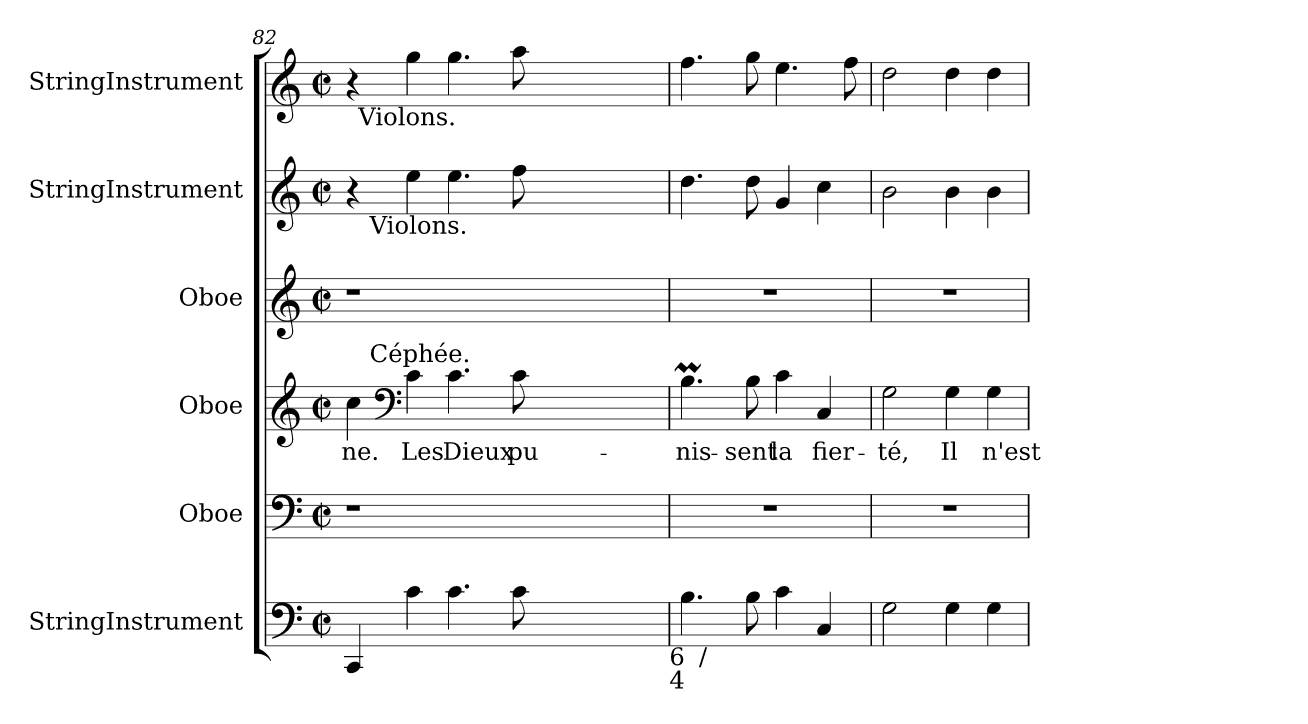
**kern	**kern	**kern	**text	**kern	**kern	**kern
*part6	*part5	*part4	*part4	*part3	*part2	*part1
*staff6	*staff5	*staff4	*staff4	*staff3	*staff2	*staff1
*I"StringInstrument	*I"Oboe	*I"Oboe	*	*I"Oboe	*I"StringInstrument	*I"StringInstrument
*I'Str	*I'Ob	*I'Ob	*	*I'Ob	*I'Str	*I'Str
*clefF4	*clefF4	*clefG2	*	*clefG2	*clefG2	*clefG2
*k[]	*k[]	*k[]	*	*k[]	*k[]	*k[]
*C:	*C:	*C:	*	*C:	*C:	*C:
*M2/2	*M2/2	*M2/2	*	*M2/2	*M2/2	*M2/2
*met(c|)	*met(c|)	*met(c|)	*	*met(c|)	*met(c|)	*met(c|)
=82	=82	=82	=82	=82	=82	=82
*	*	*^	*	*	*^	*^
4CC/	1r	4cc\	16ryy	-ne.	1r	4r	16ryy	4r	32ryy
!	!	!	!	!	!	!	!	!	!LO:TX:b:t=Violons.
.	.	.	.	.	.	.	.	.	1ryy
!	!	!	!	!	!	!	!LO:TX:b:t=Violons.	!	!
!	!	!	!LO:TX:a:t=Céphée.	!	!	!	!	!	!
.	.	.	1ryy	.	.	.	1ryy	.	.
*	*	*clefF4	*	*	*	*	*	*	*
4c\	.	4c\	.	Les	.	4ee\	.	4gg\	.
4.c\	.	4.c\	.	Dieux	.	4.ee\	.	4.gg\	.
8c\	.	8c\	.	pu-	.	8ff\	.	8aa\	.
2.ryy	2.ryy	2.ryy	.	.	2.ryy	2.ryy	.	2.ryy	.
.	.	.	.	.	.	.	.	.	2ryy
.	.	.	2ryy	.	.	.	2ryy	.	.
.	.	.	.	.	.	.	.	.	8..ryy
.	.	.	8.ryy	.	.	.	8.ryy	.	.
!LO:TX:b:t=6\n4	!	!	!	!	!	!	!	!	!
=83	=83	=83	=83	=83	=83	=83	=83	=83	=83
!LO:TX:b:t=5	!	!	!	!	!	!	!	!	!
*	*	*	*	*	*	*v	*v	*	*
*^	*	*v	*v	*	*	*	*v	*v
4.B\	16ryy	1r	4.Bm\	-nis-	1r	4.dd\	4.ff\
!	!LO:TX:b:t=/	!	!	!	!	!	!
.	2...ryy	.	.	.	.	.	.
8B\	.	.	8B\	-sent	.	8dd\	8gg\
4c\	.	.	4c\	la	.	4g/	4.ee\
4C/	.	.	4C/	fier-	.	4cc\	.
.	.	.	.	.	.	.	8ff\
*v	*v	*	*	*	*	*	*
=84	=84	=84	=84	=84	=84	=84
2G\	1r	2G\	-té,	1r	2b\	2dd\
4G\	.	4G\	Il	.	4b\	4dd\
4G\	.	4G\	n'est	.	4b\	4dd\
=	=	=	=	=	=	=
*-	*-	*-	*-	*-	*-	*-
